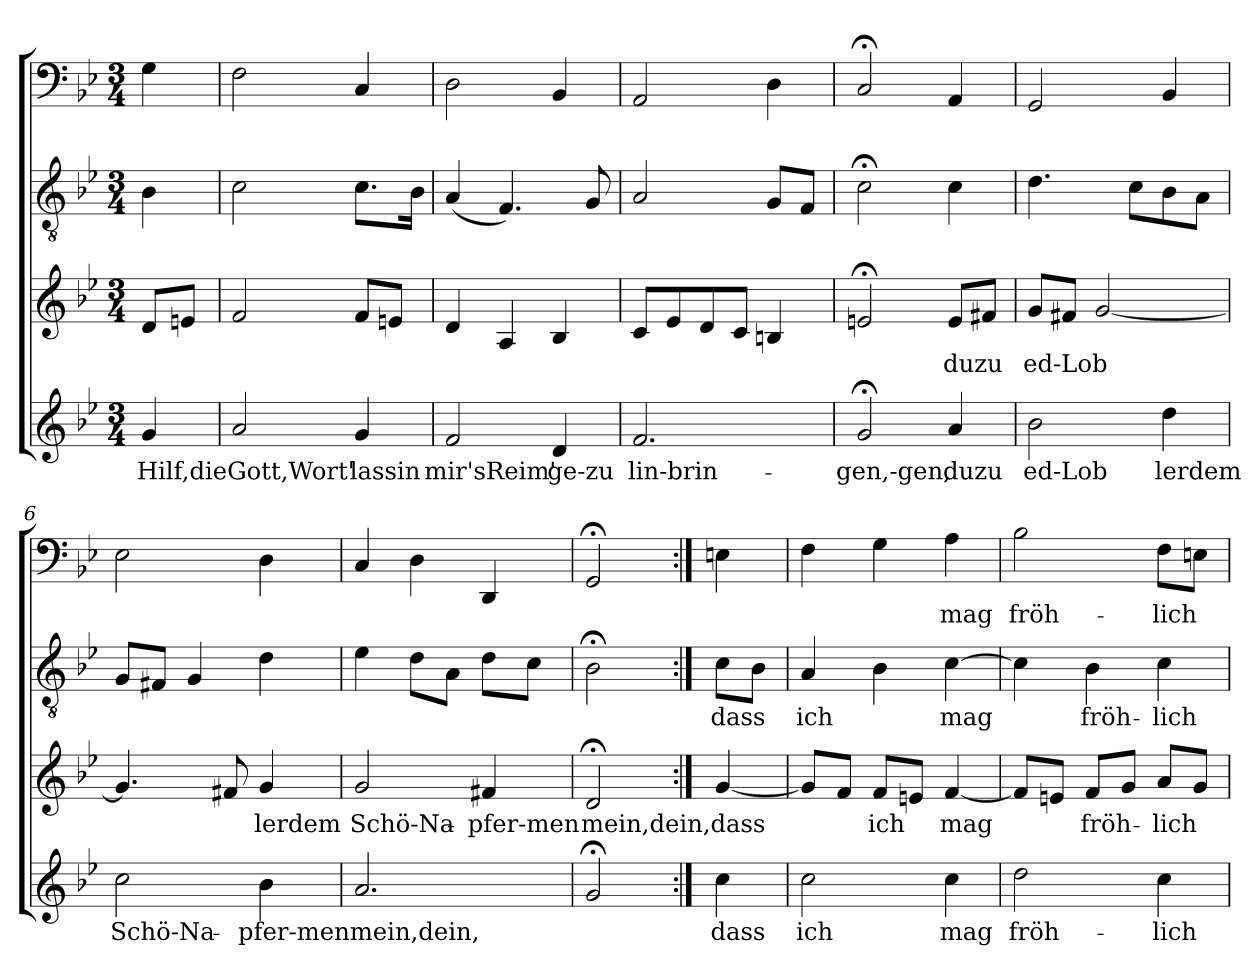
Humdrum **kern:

**kern	**text	**kern	**text	**kern	**text	**kern	**text
*part4	*part4	*part3	*part3	*part2	*part2	*part1	*part1
*staff4	*staff4	*staff3	*staff3	*staff2	*staff2	*staff1	*staff1
*clefG2	*	*clefG2	*	*clefGv2	*	*clefF4	*
*k[b-e-]	*	*k[b-e-]	*	*k[b-e-]	*	*k[b-e-]	*
*g:	*	*g:	*	*g:	*	*g:	*
*M3/4	*	*M3/4	*	*M3/4	*	*M3/4	*
=	=	=	=	=	=	=	=
4g/	Hilf,die	8d/L	.	4B-\	.	4G\	.
.	.	8en/J	.	.	.	.	.
=1	=1	=1	=1	=1	=1	=1	=1
2a/	Gott,Wort'	2f/	.	2c\	.	2F\	.
4g/	lassin	8f/L	.	8.c\L	.	4C/	.
.	.	8en/J	.	.	.	.	.
.	.	.	.	16B-\Jk	.	.	.
=2	=2	=2	=2	=2	=2	=2	=2
2f/	mir'sReim'	4d/	.	(4A/	.	2D\	.
.	.	4A/	.	4.F/)	.	.	.
4d/	ge-zu	4B-/	.	.	.	4BB-/	.
.	.	.	.	8G/	.	.	.
=3	=3	=3	=3	=3	=3	=3	=3
2.f/	-lin-brin-	8c/L	.	2A/	.	2AA/	.
.	.	8e-/	.	.	.	.	.
.	.	8d/	.	.	.	.	.
.	.	8c/J	.	.	.	.	.
.	.	4Bn/	.	8G/L	.	4D\	.
.	.	.	.	8F/J	.	.	.
=4	=4	=4	=4	=4	=4	=4	=4
2g;</	-gen,-gen,	2en;</	.	2c;<\	.	2C;</	.
4a/	duzu	8e/L	duzu	4c\	.	4AA/	.
.	.	8f#X/J	.	.	.	.	.
=5	=5	=5	=5	=5	=5	=5	=5
2b-\	ed-Lob	8g/L	ed-Lob	4.d\	.	2GG/	.
.	.	8f#X/J	.	.	.	.	.
.	.	[2g/	.	.	.	.	.
.	.	.	.	8c\L	.	.	.
4dd\	-lerdem	.	.	8B-\	.	4BB-/	.
.	.	.	.	8A\J	.	.	.
=6	=6	=6	=6	=6	=6	=6	=6
2cc\	Schö-Na-	4.g/]	.	8G/L	.	2E-\	.
.	.	.	.	8F#X/J	.	.	.
.	.	.	.	4G/	.	.	.
.	.	8f#X/	.	.	.	.	.
4b-\	-pfer-men	4g/	-lerdem	4d\	.	4D\	.
=7	=7	=7	=7	=7	=7	=7	=7
2.a/	mein,dein,	2g/	Schö-Na-	4e-\	.	4C/	.
.	.	.	.	8d\L	.	4D\	.
.	.	.	.	8A\J	.	.	.
.	.	4f#X/	-pfer-men	8d\L	.	4DD/	.
.	.	.	.	8c\J	.	.	.
=8	=8	=8	=8	=8	=8	=8	=8
2g;</	.	2d;</	mein,dein,	2B-;<\	.	2GG;</	.
=:|!	=:|!	=:|!	=:|!	=:|!	=:|!	=:|!	=:|!
4cc\	dass	[4g/	dass	8c\L	dass	4En\	.
.	.	.	.	8B-\J	.	.	.
=9	=9	=9	=9	=9	=9	=9	=9
2cc\	ich	8g/L]	.	4A/	ich	4F\	.
.	.	8f/J	.	.	.	.	.
.	.	8f/L	ich	4B-\	.	4G\	.
.	.	8en/J	.	.	.	.	.
4cc\	mag	[4f/	mag	[4c\	mag	4A\	mag
=10	=10	=10	=10	=10	=10	=10	=10
2dd\	fröh-	8f/L]	.	4c\]	.	2B-\	fröh-
.	.	8en/J	.	.	.	.	.
.	.	8f/L	fröh-	4B-\	fröh-	.	.
.	.	8g/J	.	.	.	.	.
4cc\	-lich	8a/L	-lich	4c\	-lich	8F\L	-lich
.	.	8g/J	.	.	.	8En\J	.
=	=	=	=	=	=	=	=
*-	*-	*-	*-	*-	*-	*-	*-
